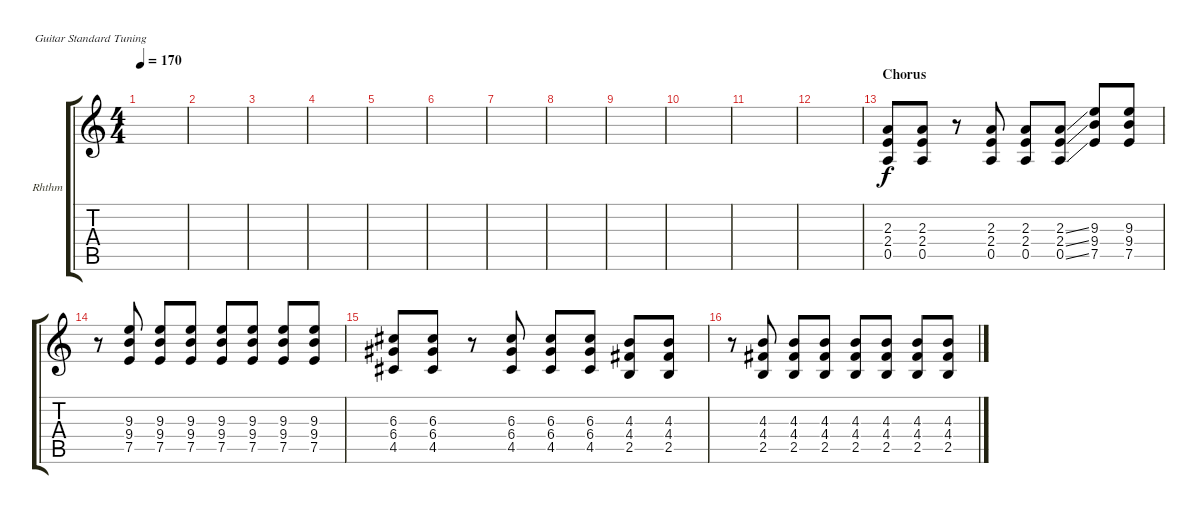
\defaultSystemsLayout 4
\bracketExtendMode groupsimilarinstruments
\firstSystemTrackNameOrientation horizontal
\otherSystemsTrackNameOrientation horizontal
\track ("Rhythm" "Rhthm") {instrument distortionguitar}
\staff {score tabs}
\tuning (E4 B3 G3 D3 A2 E2)
\ts (4 4)
\tempo 170
\clef g2
\scale
0.333333
\ks c
|
\scale
0.333333 |
\scale
0.333333 |
\scale
0.333333 |
\scale
0.333333 |
\scale
0.333333 |
\scale
0.333333 |
\scale
0.333333 |
\scale
0.333333 |
\scale
0.333333 |
\scale
0.333333 |
\scale
0.333333 |
\section ("" "Chorus")
\scale
0.308285 (0.5 2.4 2.3).8 (0.5 2.4 2.3).8 r.8 (0.5 2.4 2.3).8 (0.5 2.4 2.3).8 (0.5{ss} 2.4{ss} 2.3{ss}).8 (7.5 9.4 9.3).8 (7.5 9.4 9.3).8 |
\scale
0.308285 r.8 (9.3 9.4 7.5).8 (9.3 9.4 7.5).8 (9.3 9.4 7.5).8 (9.3 9.4 7.5).8 (9.3 9.4 7.5).8 (9.3 9.4 7.5).8 (9.3 9.4 7.5).8 |
\scale
0.38343 (4.5 6.4 6.3).8 (4.5 6.4 6.3).8 r.8 (4.5 6.4 6.3).8 (4.5 6.4 6.3).8 (4.5 6.4 6.3).8 (2.5 4.4 4.3).8 (2.5 4.4 4.3).8 |
\scale
0.400749 r.8 (2.5 4.4 4.3).8 (2.5 4.4 4.3).8 (2.5 4.4 4.3).8 (2.5 4.4 4.3).8 (2.5 4.4 4.3).8 (2.5 4.4 4.3).8 (2.5 4.4 4.3).8
